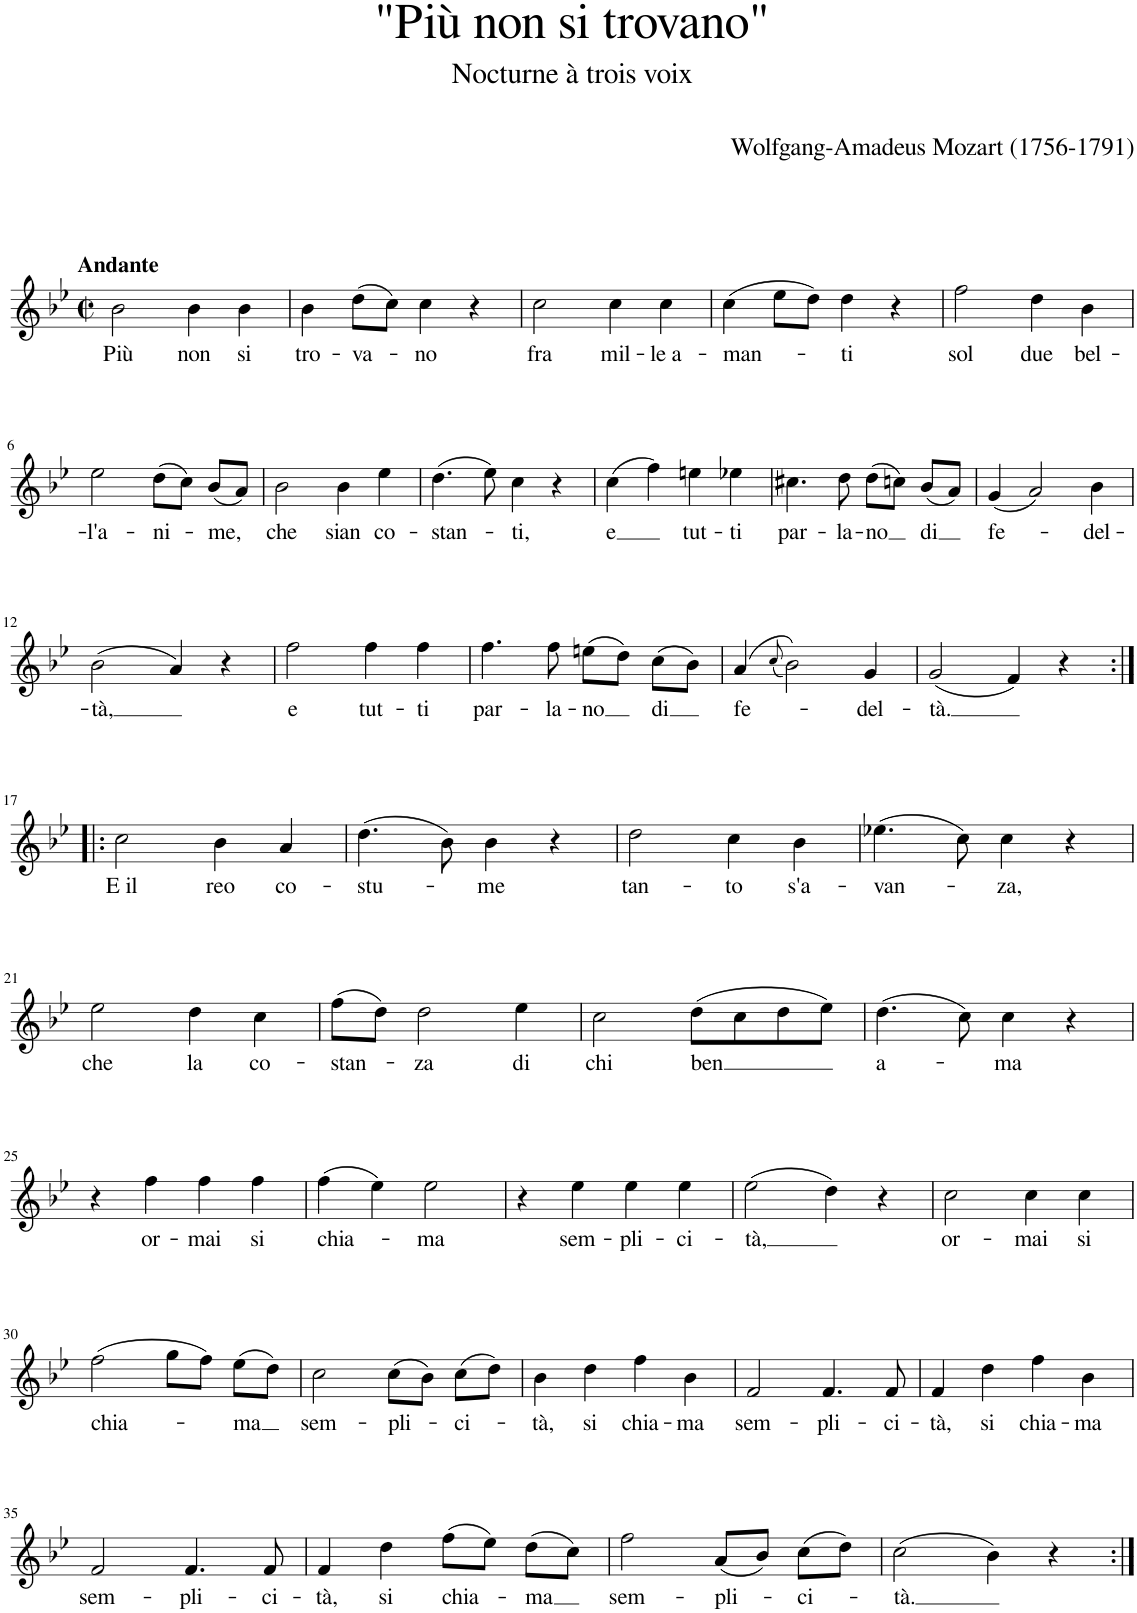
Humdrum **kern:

**kern	**text
*part1	*part1
*staff1	*staff1
*I"Soprano I	*
*clefG2	*
*k[b-e-]	*
*M2/2	*
*met(c|)	*
=1	=1
!LO:TX:a:B:t=Andante	!
!	!LO:LY:b
2b-\	Più
!	!LO:LY:b
4b-\	non
!	!LO:LY:b
4b-\	si
=2	=2
!	!LO:LY:b
4b-\	tro-
!	!LO:LY:b
(8dd\L	-va-
8cc\J)	.
!	!LO:LY:b
4cc\	-no
4r	.
=3	=3
!	!LO:LY:b
2cc\	fra
!	!LO:LY:b
4cc\	mil-
!	!LO:LY:b
4cc\	-le a-
=4	=4
!	!LO:LY:b
(4cc\	-man-
8ee-\L	.
8dd\J)	.
!	!LO:LY:b
4dd\	-ti
4r	.
=5	=5
!	!LO:LY:b
2ff\	sol
!	!LO:LY:b
4dd\	due
!	!LO:LY:b
4b-\	bel-
!!LO:LB:g=z
=6	=6
!	!LO:LY:b
2ee-\	-l'a-
!	!LO:LY:b
(8dd\L	-ni-
8cc\J)	.
!	!LO:LY:b
(8b-/L	-me,
8a/J)	.
=7	=7
!	!LO:LY:b
2b-\	che
!	!LO:LY:b
4b-\	sian
!	!LO:LY:b
4ee-\	co-
=8	=8
!	!LO:LY:b
(4.dd\	-stan-
8ee-\)	.
!	!LO:LY:b
4cc\	-ti,
4r	.
=9	=9
!	!LO:LY:b
(4cc\	e
4ff\)	.
!	!LO:LY:b
4een\	tut-
!	!LO:LY:b
4ee-X\	-ti
=10	=10
!	!LO:LY:b
4.cc#X\	par-
!	!LO:LY:b
8dd\	-la-
!	!LO:LY:b
(8dd\L	-no
8ccn\J)	.
!	!LO:LY:b
(8b-/L	di
8a/J)	.
=11	=11
!	!LO:LY:b
(4g/	fe-
2a/)	.
!	!LO:LY:b
4b-\	-del-
!!LO:LB:g=z
=12	=12
!	!LO:LY:b
(2b-\	-tà,
4a/)	.
4r	.
=13	=13
!	!LO:LY:b
2ff\	e
!	!LO:LY:b
4ff\	tut-
!	!LO:LY:b
4ff\	-ti
=14	=14
!	!LO:LY:b
4.ff\	par-
!	!LO:LY:b
8ff\	-la-
!	!LO:LY:b
(8een\L	-no
8dd\J)	.
!	!LO:LY:b
(8cc\L	di
8b-\J)	.
=15	=15
!	!LO:LY:b
(4a/	fe-
(8qcc/	.
2b-\))	.
!	!LO:LY:b
4g/	-del-
=16	=16
!	!LO:LY:b
(2g/	-tà.
4f/)	.
4r	.
!!LO:LB:g=z
=17:|!|:	=17:|!|:
!	!LO:LY:b
2cc\	E il
!	!LO:LY:b
4b-\	reo
!	!LO:LY:b
4a/	co-
=18	=18
!	!LO:LY:b
(4.dd\	-stu-
8b-\)	.
!	!LO:LY:b
4b-\	-me
4r	.
=19	=19
!	!LO:LY:b
2dd\	tan-
!	!LO:LY:b
4cc\	-to
!	!LO:LY:b
4b-\	s'a-
=20	=20
!	!LO:LY:b
(4.ee-X\	-van-
8cc\)	.
!	!LO:LY:b
4cc\	-za,
4r	.
!!LO:LB:g=z
=21	=21
!	!LO:LY:b
2ee-\	che
!	!LO:LY:b
4dd\	la
!	!LO:LY:b
4cc\	co-
=22	=22
!	!LO:LY:b
(8ff\L	-stan-
8dd\J)	.
!	!LO:LY:b
2dd\	-za
!	!LO:LY:b
4ee-\	di
=23	=23
!	!LO:LY:b
2cc\	chi
!	!LO:LY:b
(8dd\L	ben
8cc\	.
8dd\	.
8ee-\J)	.
=24	=24
!	!LO:LY:b
(4.dd\	a-
8cc\)	.
!	!LO:LY:b
4cc\	-ma
4r	.
!!LO:LB:g=z
=25	=25
4r	.
!	!LO:LY:b
4ff\	or-
!	!LO:LY:b
4ff\	-mai
!	!LO:LY:b
4ff\	si
=26	=26
!	!LO:LY:b
(4ff\	chia-
4ee-\)	.
!	!LO:LY:b
2ee-\	-ma
=27	=27
4r	.
!	!LO:LY:b
4ee-\	sem-
!	!LO:LY:b
4ee-\	-pli-
!	!LO:LY:b
4ee-\	-ci-
=28	=28
!	!LO:LY:b
(2ee-\	-tà,
4dd\)	.
4r	.
=29	=29
!	!LO:LY:b
2cc\	or-
!	!LO:LY:b
4cc\	-mai
!	!LO:LY:b
4cc\	si
!!LO:LB:g=z
=30	=30
!	!LO:LY:b
(2ff\	chia-
8gg\L	.
8ff\J)	.
!	!LO:LY:b
(8ee-\L	-ma
8dd\J)	.
=31	=31
!	!LO:LY:b
2cc\	sem-
!	!LO:LY:b
(8cc\L	-pli-
8b-\J)	.
!	!LO:LY:b
(8cc\L	-ci-
8dd\J)	.
=32	=32
!	!LO:LY:b
4b-\	-tà,
!	!LO:LY:b
4dd\	si
!	!LO:LY:b
4ff\	chia-
!	!LO:LY:b
4b-\	-ma
=33	=33
!	!LO:LY:b
2f/	sem-
!	!LO:LY:b
4.f/	-pli-
!	!LO:LY:b
8f/	-ci-
=34	=34
!	!LO:LY:b
4f/	-tà,
!	!LO:LY:b
4dd\	si
!	!LO:LY:b
4ff\	chia-
!	!LO:LY:b
4b-\	-ma
!!LO:LB:g=z
=35	=35
!	!LO:LY:b
2f/	sem-
!	!LO:LY:b
4.f/	-pli-
!	!LO:LY:b
8f/	-ci-
=36	=36
!	!LO:LY:b
4f/	-tà,
!	!LO:LY:b
4dd\	si
!	!LO:LY:b
(8ff\L	chia-
8ee-\J)	.
!	!LO:LY:b
(8dd\L	-ma
8cc\J)	.
=37	=37
!	!LO:LY:b
2ff\	sem-
!	!LO:LY:b
(8a/L	-pli-
8b-/J)	.
!	!LO:LY:b
(8cc\L	-ci-
8dd\J)	.
=38	=38
!	!LO:LY:b
(2cc\	-tà.
4b-\)	.
4r	.
=:|!	=:|!
*-	*-
